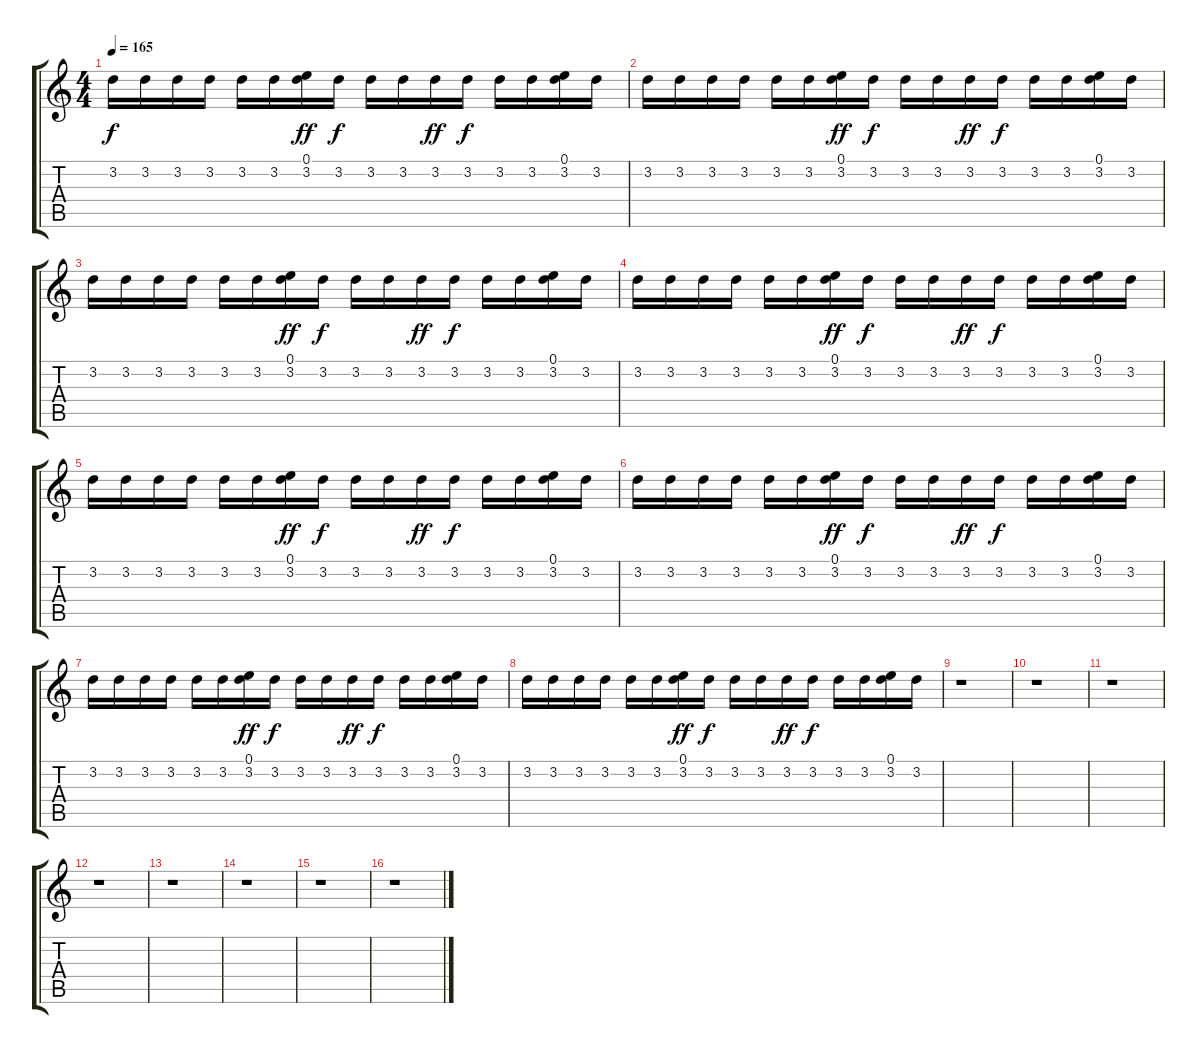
\track "" {instrument acousticguitarsteel}
\staff {score tabs}
\tuning (E4 B3 G3 D3 A2 E2) {hide}
\ts (4 4)
\tempo 165
\clef g2
\ks c
3.2.16{dy f} 3.2.16 3.2.16 3.2.16 3.2.16 3.2.16 (0.1 3.2).16{dy ff} 3.2.16{dy f} 3.2.16 3.2.16 3.2.16{dy ff} 3.2.16{dy f} 3.2.16 3.2.16 (0.1 3.2).16 3.2.16 |
3.2.16 3.2.16 3.2.16 3.2.16 3.2.16 3.2.16 (0.1 3.2).16{dy ff} 3.2.16{dy f} 3.2.16 3.2.16 3.2.16{dy ff} 3.2.16{dy f} 3.2.16 3.2.16 (0.1 3.2).16 3.2.16 |
3.2.16 3.2.16 3.2.16 3.2.16 3.2.16 3.2.16 (0.1 3.2).16{dy ff} 3.2.16{dy f} 3.2.16 3.2.16 3.2.16{dy ff} 3.2.16{dy f} 3.2.16 3.2.16 (0.1 3.2).16 3.2.16 |
3.2.16 3.2.16 3.2.16 3.2.16 3.2.16 3.2.16 (0.1 3.2).16{dy ff} 3.2.16{dy f} 3.2.16 3.2.16 3.2.16{dy ff} 3.2.16{dy f} 3.2.16 3.2.16 (0.1 3.2).16 3.2.16 |
3.2.16 3.2.16 3.2.16 3.2.16 3.2.16 3.2.16 (0.1 3.2).16{dy ff} 3.2.16{dy f} 3.2.16 3.2.16 3.2.16{dy ff} 3.2.16{dy f} 3.2.16 3.2.16 (0.1 3.2).16 3.2.16 |
3.2.16 3.2.16 3.2.16 3.2.16 3.2.16 3.2.16 (0.1 3.2).16{dy ff} 3.2.16{dy f} 3.2.16 3.2.16 3.2.16{dy ff} 3.2.16{dy f} 3.2.16 3.2.16 (0.1 3.2).16 3.2.16 |
3.2.16 3.2.16 3.2.16 3.2.16 3.2.16 3.2.16 (0.1 3.2).16{dy ff} 3.2.16{dy f} 3.2.16 3.2.16 3.2.16{dy ff} 3.2.16{dy f} 3.2.16 3.2.16 (0.1 3.2).16 3.2.16 |
3.2.16 3.2.16 3.2.16 3.2.16 3.2.16 3.2.16 (0.1 3.2).16{dy ff} 3.2.16{dy f} 3.2.16 3.2.16 3.2.16{dy ff} 3.2.16{dy f} 3.2.16 3.2.16 (0.1 3.2).16 3.2.16 |
r.1 |
r.1 |
r.1 |
r.1 |
r.1 |
r.1 |
r.1 |
r.1
